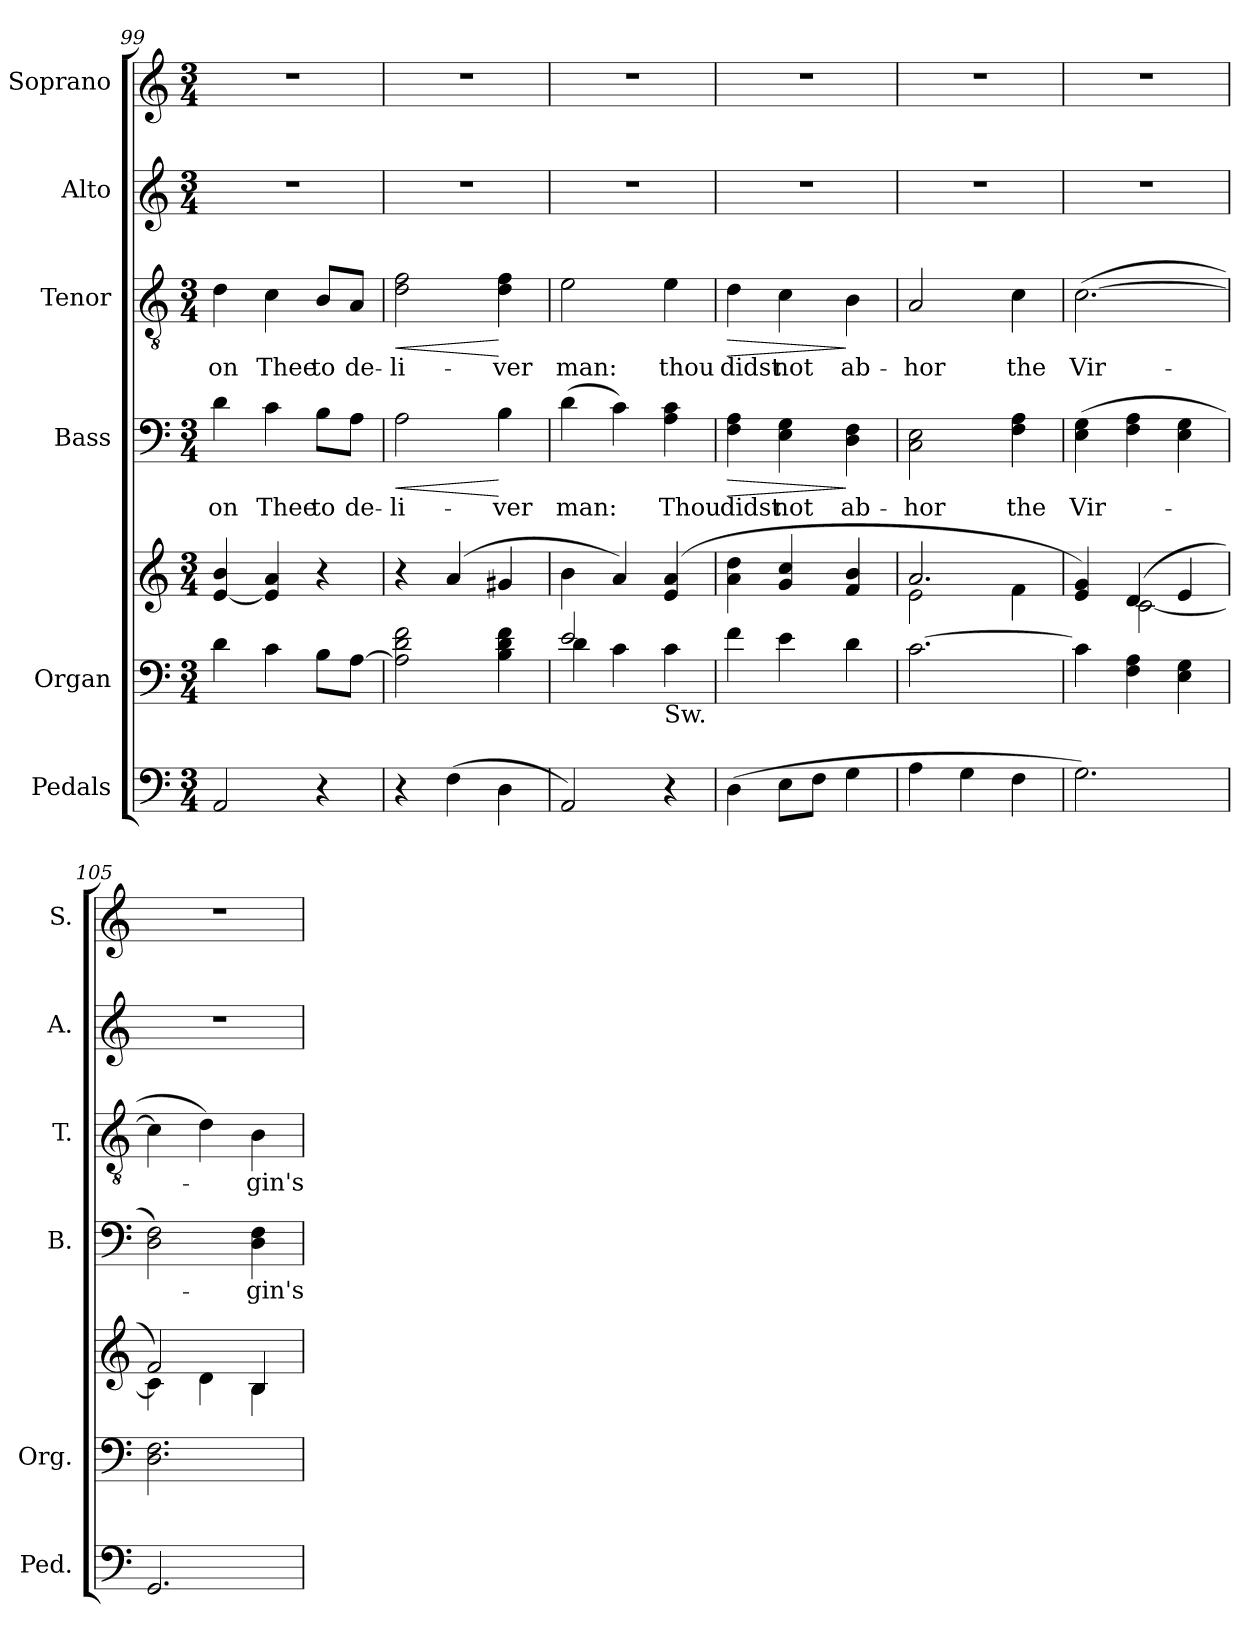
**kern	**kern	**kern	**kern	**text	**dynam	**kern	**text	**dynam	**kern	**kern
*part6	*part5	*part5	*part4	*part4	*part4	*part3	*part3	*part3	*part2	*part1
*staff7	*staff6	*staff5	*staff4	*staff4	*staff4	*staff3	*staff3	*staff3	*staff2	*staff1
*I"Pedals	*I"Organ	*	*I"Bass	*	*	*I"Tenor	*	*	*I"Alto	*I"Soprano
*I'Ped.	*I'Org.	*	*I'B.	*	*	*I'T.	*	*	*I'A.	*I'S.
!!LO:LB:g=z
*clefF4	*clefF4	*clefG2	*clefF4	*	*	*clefGv2	*	*	*clefG2	*clefG2
*	*	*	*	*	*	*ITrd7c12	*	*	*	*
*k[]	*k[]	*k[]	*k[]	*	*	*k[]	*	*	*k[]	*k[]
*C:	*C:	*C:	*C:	*	*	*C:	*	*	*C:	*C:
*M3/4	*M3/4	*M3/4	*M3/4	*	*	*M3/4	*	*	*M3/4	*M3/4
=99	=99	=99	=99	=99	=99	=99	=99	=99	=99	=99
!	!	!	!	!LO:LY:b:color=#000000	!	!	!	!	!	!
!	!	!	!	!	!	!	!LO:LY:b:color=#000000	!	!LO:N:vis=1	!LO:N:vis=1
2AAi/	4di\	[4ei/ 4bi	4di\	-on	.	4Di\	-on	.	2.r	2.r
!	!	!	!	!LO:LY:b:color=#000000	!	!	!	!	!	!
!	!	!	!	!	!	!	!LO:LY:b:color=#000000	!	!	!
.	4ci\	4ei/] 4ai	4ci\	Thee	.	4Ci\	Thee	.	.	.
!	!	!	!	!LO:LY:b:color=#000000	!	!	!	!	!	!
!	!	!	!	!	!	!	!LO:LY:b:color=#000000	!	!	!
4r	8Bi\L	4r	8Bi\L	to	.	8BBi/L	to	.	.	.
!	!	!	!	!LO:LY:b:color=#000000	!	!	!	!	!	!
!	!	!	!	!	!	!	!LO:LY:b:color=#000000	!	!	!
.	[8Ai\J	.	8Ai\J	de-	.	8AAi/J	de-	.	.	.
=100	=100	=100	=100	=100	=100	=100	=100	=100	=100	=100
!	!	!	!	!LO:LY:b:color=#000000	!LO:HP:b	!	!	!	!	!
!	!	!	!	!	!	!	!LO:LY:b:color=#000000	!LO:HP:b	!LO:N:vis=1	!LO:N:vis=1
4r	2Ai\] 2di 2fi	4r	2Ai\	-li-	<	2Di\ 2Fi	-li-	<	2.r	2.r
(4Fi\	.	(4ai/	.	.	.	.	.	.	.	.
!	!	!	!	!LO:LY:b:color=#000000	!	!	!	!	!	!
!	!	!	!	!	!	!	!LO:LY:b:color=#000000	!	!	!
4Di\	4Bi\ 4di 4fi	4g#Xi/	4Bi\	-ver	[	4Di\ 4Fi	-ver	[	.	.
=101	=101	=101	=101	=101	=101	=101	=101	=101	=101	=101
*	*^	*	*	*	*	*	*	*	*	*
!	!	!	!	!	!LO:LY:b:color=#000000	!	!	!	!	!	!
!	!	!	!	!	!	!	!	!LO:LY:b:color=#000000	!	!LO:N:vis=1	!LO:N:vis=1
2AAi/)	2ei/	4di\	4bi\	(4di\	man:	.	2Ei\	man:	.	2.r	2.r
.	.	4ci\	4ai/)	4ci\)	.	.	.	.	.	.	.
!	!	!	!	!	!LO:LY:b:color=#000000	!	!	!	!	!	!
!	!LO:TX:b:t=Sw.	!	!	!	!	!	!	!	!	!	!
!	!	!	!	!	!	!	!	!LO:LY:b:color=#000000	!	!	!
4r	4ci\	4ryy	(4ei/ 4ai	4Ai\ 4ci	Thou	.	4Ei\	thou	.	.	.
*	*v	*v	*	*	*	*	*	*	*	*	*
=102	=102	=102	=102	=102	=102	=102	=102	=102	=102	=102
*	*^	*	*	*	*	*	*	*	*	*
!	!	!	!	!	!LO:LY:b:color=#000000	!LO:HP:b	!	!	!	!	!
*	*v	*v	*	*	*	*	*	*	*	*	*
*	*^	*	*	*	*	*	*	*	*	*
!	!	!	!	!	!	!	!	!LO:LY:b:color=#000000	!LO:HP:b	!LO:N:vis=1	!LO:N:vis=1
*	*v	*v	*	*	*	*	*	*	*	*	*
(4Di\	4fi\	4ai\ 4ddi	4Fi\ 4Ai	didst	>	4Di\	didst	>	2.r	2.r
!	!	!	!	!LO:LY:b:color=#000000	!	!	!	!	!	!
!	!	!	!	!	!	!	!LO:LY:b:color=#000000	!	!	!
8Ei\L	4ei\	4gi/ 4cci	4Ei\ 4Gi	not	.	4Ci\	not	.	.	.
8Fi\J	.	.	.	.	.	.	.	.	.	.
!	!	!	!	!LO:LY:b:color=#000000	!	!	!	!	!	!
!	!	!	!	!	!	!	!LO:LY:b:color=#000000	!	!	!
4Gi\	4di\	4fi/ 4bi	4Di\ 4Fi	ab-	]	4BBi\	ab-	]	.	.
=103	=103	=103	=103	=103	=103	=103	=103	=103	=103	=103
*	*	*^	*	*	*	*	*	*	*	*
!	!	!	!	!	!LO:LY:b:color=#000000	!	!	!	!	!	!
!	!	!	!	!	!	!	!	!LO:LY:b:color=#000000	!	!LO:N:vis=1	!LO:N:vis=1
4Ai\	[2.ci\	2.ai/	2ei\	2Ci\ 2Ei	-hor	.	2AAi/	-hor	.	2.r	2.r
4Gi\	.	.	.	.	.	.	.	.	.	.	.
!	!	!	!	!	!LO:LY:b:color=#000000	!	!	!	!	!	!
!	!	!	!	!	!	!	!	!LO:LY:b:color=#000000	!	!	!
4Fi\	.	.	4fi\	4Fi\ 4Ai	the	.	4Ci\	the	.	.	.
=104	=104	=104	=104	=104	=104	=104	=104	=104	=104	=104	=104
!	!	!	!	!	!LO:LY:b:color=#000000	!	!	!	!	!	!
!	!	!	!	!	!	!	!	!LO:LY:b:color=#000000	!	!LO:N:vis=1	!LO:N:vis=1
2.Gi\)	4ci\]	4ei/ 4gi)	4ryy	(4Ei\ 4Gi	Vir-	.	([2.Ci\	Vir-	.	2.r	2.r
.	4Fi\ 4Ai	(4di/	[2ci\	4Fi\ 4Ai	.	.	.	.	.	.	.
.	4Ei\ 4Gi	4ei/	.	4Ei\ 4Gi	.	.	.	.	.	.	.
=105	=105	=105	=105	=105	=105	=105	=105	=105	=105	=105	=105
!	!	!	!	!	!	!	!	!	!	!LO:N:vis=1	!LO:N:vis=1
2.GGi/	2.Di\ 2.Fi	2fi/)	4ci\]	2Di\ 2Fi)	.	.	4Ci\]	.	.	2.r	2.r
.	.	.	4di\	.	.	.	4Di\)	.	.	.	.
!	!	!	!	!	!LO:LY:b:color=#000000	!	!	!	!	!	!
!	!	!	!	!	!	!	!	!LO:LY:b:color=#000000	!	!	!
.	.	4Bi/	4Bi\	4Di\ 4Fi	-gin's	.	4BBi\	-gin's	.	.	.
*	*	*v	*v	*	*	*	*	*	*	*	*
=	=	=	=	=	=	=	=	=	=	=
*-	*-	*-	*-	*-	*-	*-	*-	*-	*-	*-
